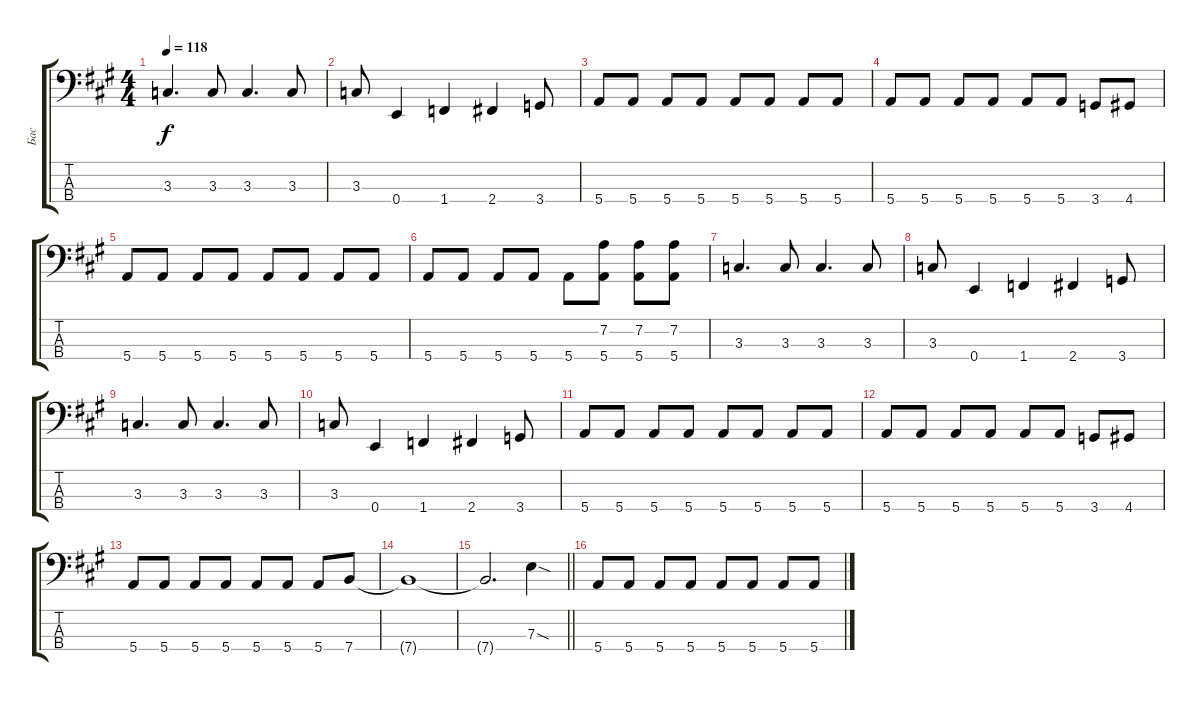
\track ("Бас" "Бас") {instrument electricbassfinger}
\staff {score tabs}
\tuning (G2 D2 A1 E1) {hide}
\ts (4 4)
\tempo 118
\clef f4
\ks a
3.3.4{d dy f} 3.3.8 3.3.4{d} 3.3.8 |
3.3.8 0.4.4 1.4.4 2.4.4 3.4.8 |
5.4.8 5.4.8 5.4.8 5.4.8 5.4.8 5.4.8 5.4.8 5.4.8 |
5.4.8 5.4.8 5.4.8 5.4.8 5.4.8 5.4.8 3.4.8 4.4.8 |
5.4.8 5.4.8 5.4.8 5.4.8 5.4.8 5.4.8 5.4.8 5.4.8 |
5.4.8 5.4.8 5.4.8 5.4.8 5.4.8 (7.2 5.4).8 (7.2 5.4).8 (7.2 5.4).8 |
3.3.4{d} 3.3.8 3.3.4{d} 3.3.8 |
3.3.8 0.4.4 1.4.4 2.4.4 3.4.8 |
3.3.4{d} 3.3.8 3.3.4{d} 3.3.8 |
3.3.8 0.4.4 1.4.4 2.4.4 3.4.8 |
5.4.8 5.4.8 5.4.8 5.4.8 5.4.8 5.4.8 5.4.8 5.4.8 |
5.4.8 5.4.8 5.4.8 5.4.8 5.4.8 5.4.8 3.4.8 4.4.8 |
5.4.8 5.4.8 5.4.8 5.4.8 5.4.8 5.4.8 5.4.8 7.4.8 |
7.4{t}.1 |
\barLineRight lightlight
7.4{t}.2{d} 7.3{sod}.4 |
5.4.8 5.4.8 5.4.8 5.4.8 5.4.8 5.4.8 5.4.8 5.4.8
